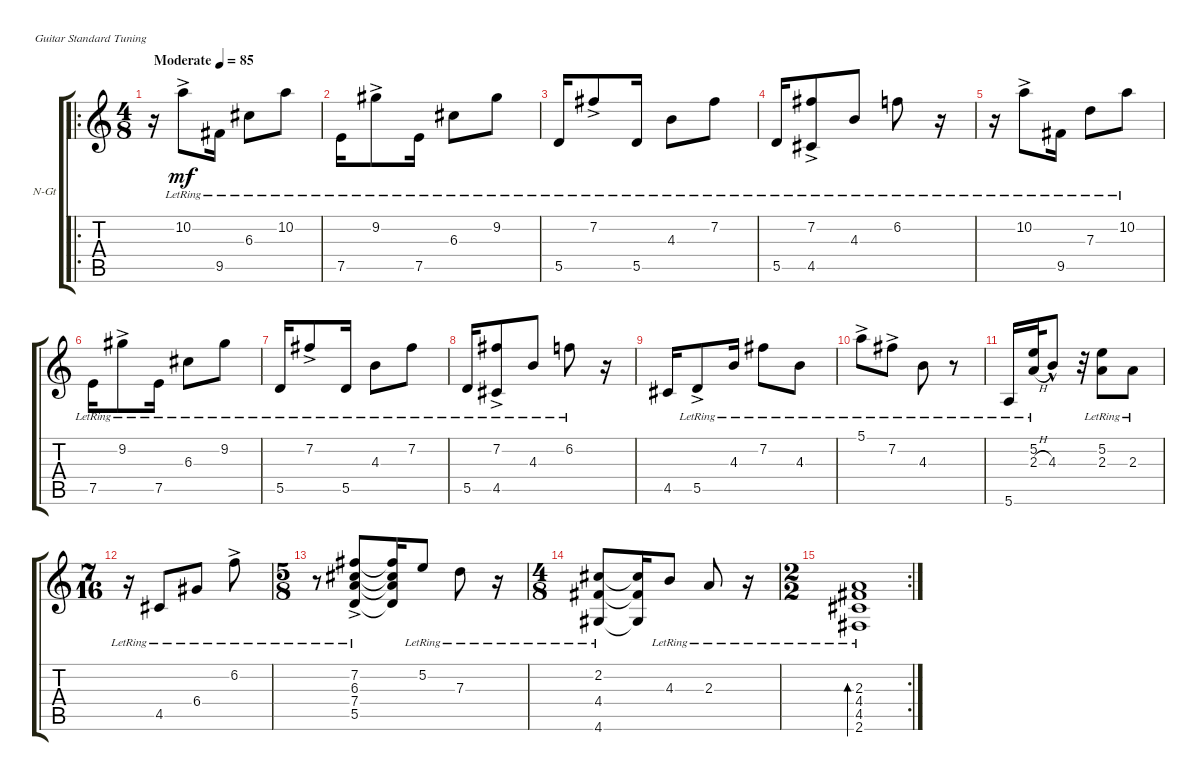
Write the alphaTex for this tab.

\bracketExtendMode groupsimilarinstruments
\firstSystemTrackNameOrientation horizontal
\otherSystemsTrackNameOrientation horizontal
\track ("Dominic Miller" "N-Gt") {instrument acousticguitarnylon}
\staff {score tabs}
\tuning (E4 B3 G3 D3 A2 E2)
\ro
\ts (4 8)
\tempo (85 "Moderate")
\clef g2
\ks c
r.16{dy mf instrument acousticguitarnylon} 10.2{ac lr}.8 9.5{lr}.16 6.3{lr}.8 10.2{lr}.8 |
7.5{lr}.16 9.2{ac lr}.8 7.5{lr}.16 6.3{lr}.8 9.2{lr}.8 |
5.5{lr}.16 7.2{ac lr}.8 5.5{lr}.16 4.3{lr}.8 7.2{lr}.8 |
5.5{lr}.16 (4.5{ac lr} 7.2{ac lr}).8 4.3{lr}.8 6.2{lr}.8 r.16 |
r.16 10.2{ac lr}.8 9.5{lr}.16 7.3{lr}.8 10.2{lr}.8 |
7.5{lr}.16 9.2{ac lr}.8 7.5{lr}.16 6.3{lr}.8 9.2{lr}.8 |
5.5{lr}.16 7.2{ac lr}.8 5.5{lr}.16 4.3{lr}.8 7.2{lr}.8 |
5.5{lr}.16 (4.5{ac lr} 7.2{ac lr}).8 4.3{lr}.8 6.2{lr}.8 r.16 |
4.5.16 5.5{ac lr}.8 4.3{lr}.16 7.2{lr}.8 4.3{lr}.8 |
5.1{ac lr}.8 7.2{ac lr}.8 4.3{lr}.8 r.8 |
5.6{lr}.16 (2.3{h} 5.2{lr}).32 4.3{hac}.8 r.32 (2.3{lr} 5.2{lr}).8 2.3{lr}.8 |
\ts (7 16)
r.16 4.5{lr}.8 6.4{lr}.8 6.2{ac lr}.8 |
\ts (5 8)
r.8 (5.5{ac} 7.4 6.3 7.2{lr}).8 (5.5{t} 7.4{t} 6.3{t} 7.2{t}).16 5.2{lr}.8 7.3{lr}.8 r.16 |
\ts (4 8)
(4.6{lr} 2.2{lr} 4.4{lr}).8 (4.6{t} 4.4{t} 2.2{t}).16 4.3{lr}.8 2.3{lr}.8 r.16 |
\rc 2
\ts (2 2)
(2.6 4.5{lr} 4.4 2.3).1{bd 167}
